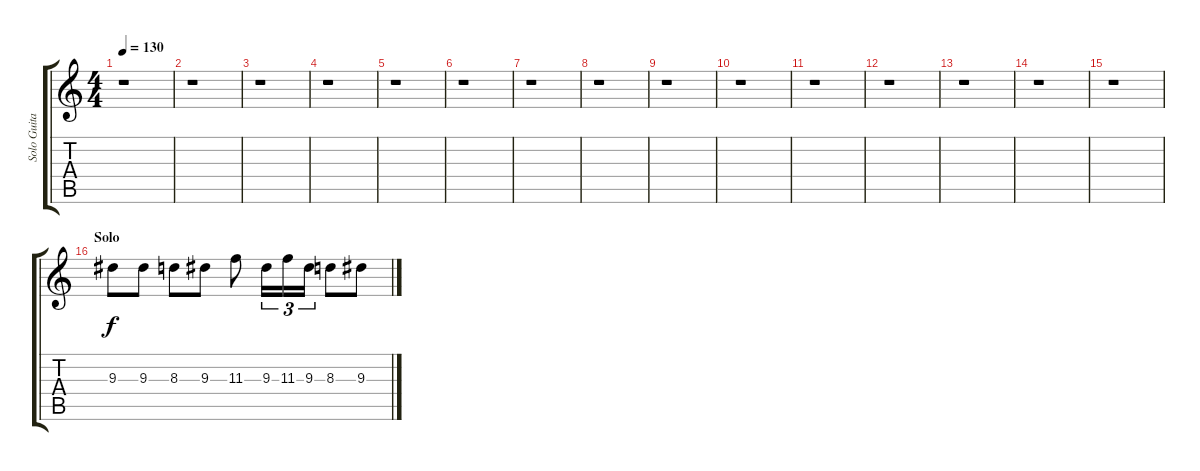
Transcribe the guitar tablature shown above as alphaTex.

\track ("Solo Guitar" "Solo Guita") {instrument distortionguitar}
\staff {score tabs}
\tuning (Eb4 Bb3 Gb3 Db3 Ab2 Eb2) {hide}
\ts (4 4)
\tempo 130
\clef g2
\ks c
r.1{dy f} |
r.1 |
r.1 |
r.1 |
r.1 |
r.1 |
r.1 |
r.1 |
r.1 |
r.1 |
r.1 |
r.1 |
r.1 |
r.1 |
r.1 |
\section ("" "Solo")
9.3.8 9.3.8 8.3.8 9.3.8 11.3.8 9.3.16{tu (3 2)} 11.3.16{tu (3 2)} 9.3.16{tu (3 2)} 8.3.8 9.3.8
